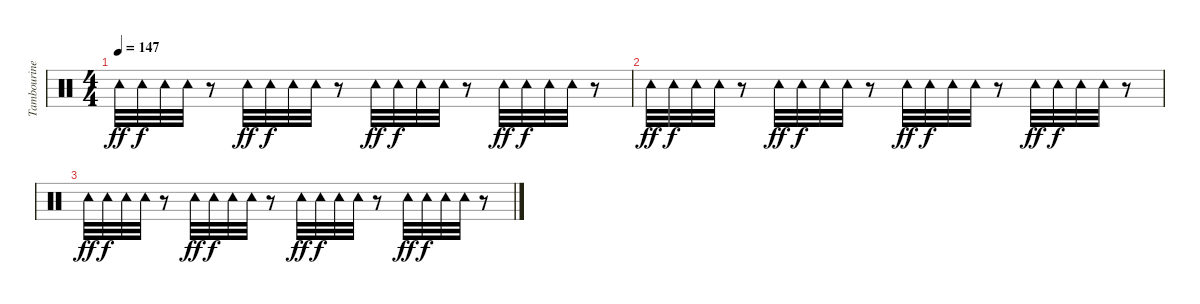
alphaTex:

\track ("Tambourine" "Tambourine") {instrument percussion}
\staff {score}
\articulation defaults
\ts (4 4)
\tempo 147
\clef neutral
\ks c "Tambourine (hit)".32{dy ff} "Tambourine (hit)".32{dy f} "Tambourine (hit)".32 "Tambourine (hit)".32
r.8 "Tambourine (hit)".32{dy ff} "Tambourine (hit)".32{dy f} "Tambourine (hit)".32 "Tambourine (hit)".32 r.8 "Tambourine (hit)".32{dy ff} "Tambourine (hit)".32{dy f} "Tambourine (hit)".32 "Tambourine (hit)".32 r.8 "Tambourine (hit)".32{dy ff} "Tambourine (hit)".32{dy f} "Tambourine (hit)".32 "Tambourine (hit)".32 r.8 |
"Tambourine (hit)".32{dy ff} "Tambourine (hit)".32{dy f} "Tambourine (hit)".32 "Tambourine (hit)".32 r.8 "Tambourine (hit)".32{dy ff} "Tambourine (hit)".32{dy f} "Tambourine (hit)".32 "Tambourine (hit)".32 r.8 "Tambourine (hit)".32{dy ff} "Tambourine (hit)".32{dy f} "Tambourine (hit)".32 "Tambourine (hit)".32 r.8 "Tambourine (hit)".32{dy ff} "Tambourine (hit)".32{dy f} "Tambourine (hit)".32 "Tambourine (hit)".32 r.8 |
"Tambourine (hit)".32{dy ff} "Tambourine (hit)".32{dy f} "Tambourine (hit)".32 "Tambourine (hit)".32 r.8 "Tambourine (hit)".32{dy ff} "Tambourine (hit)".32{dy f} "Tambourine (hit)".32 "Tambourine (hit)".32 r.8 "Tambourine (hit)".32{dy ff} "Tambourine (hit)".32{dy f} "Tambourine (hit)".32 "Tambourine (hit)".32 r.8 "Tambourine (hit)".32{dy ff} "Tambourine (hit)".32{dy f} "Tambourine (hit)".32 "Tambourine (hit)".32 r.8
